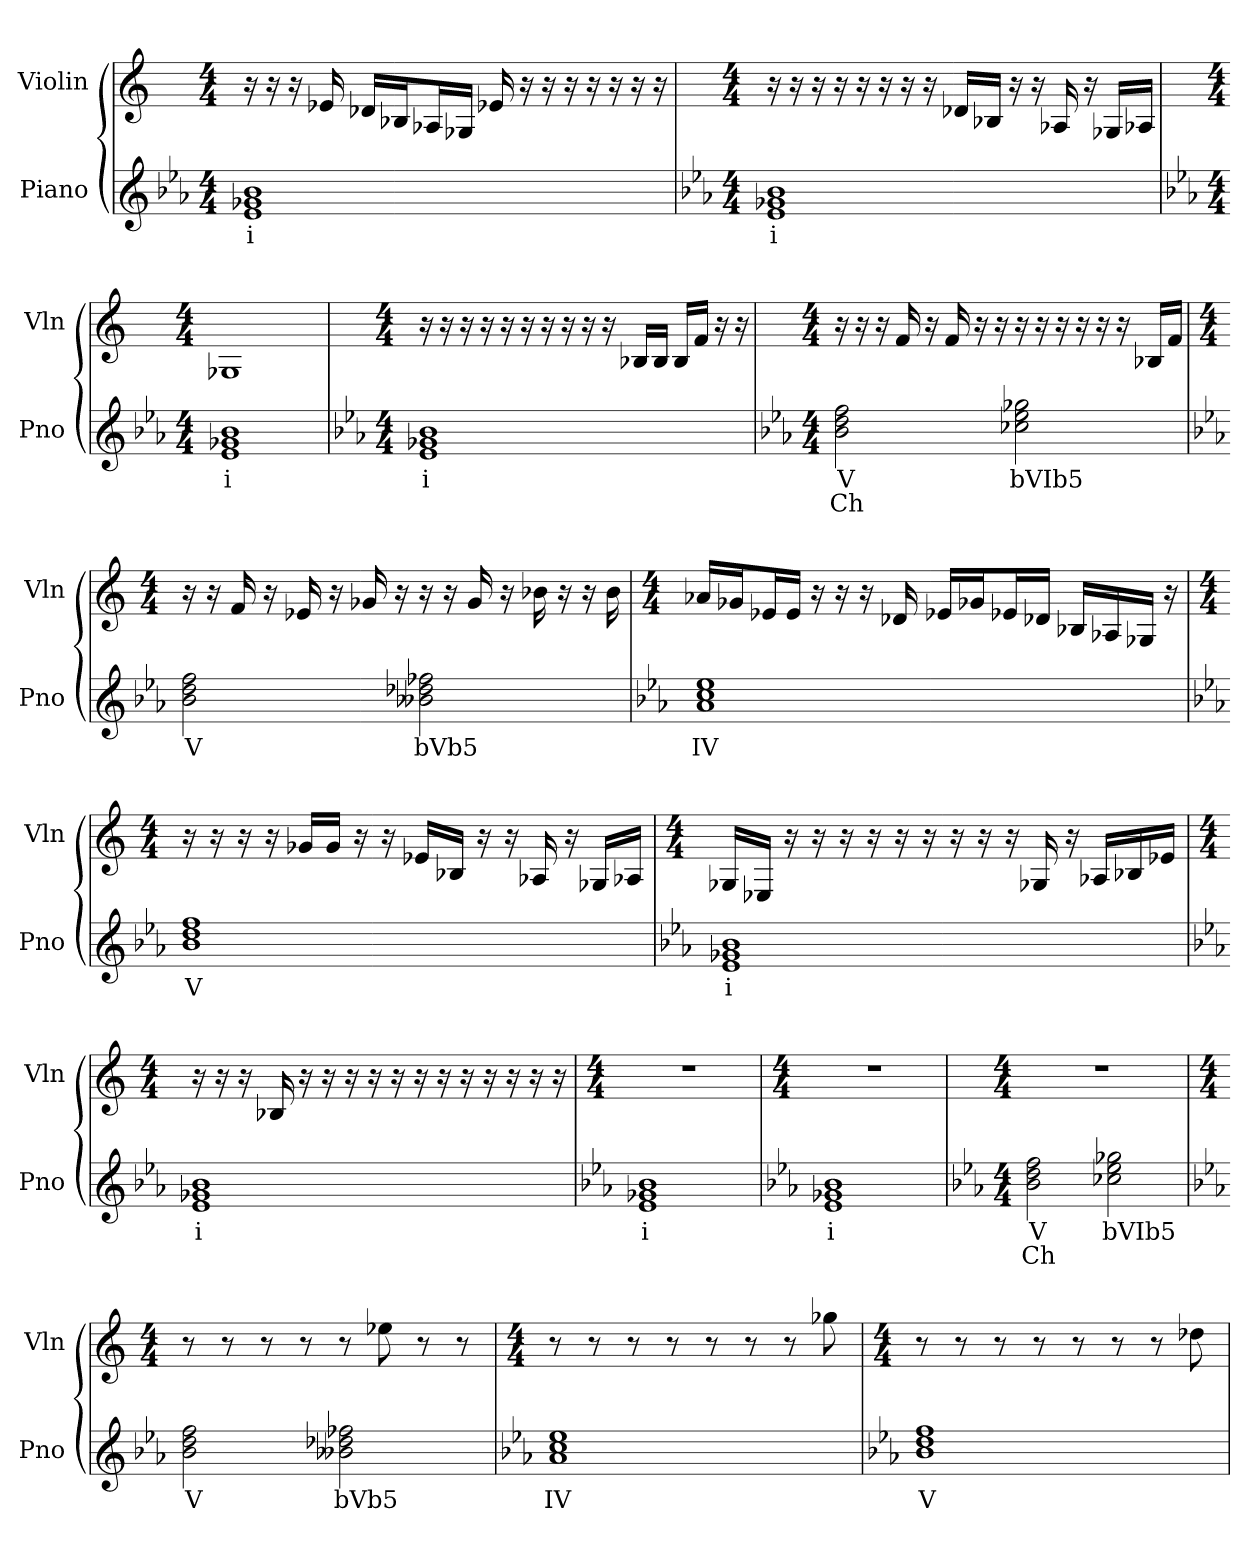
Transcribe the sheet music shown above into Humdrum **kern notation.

**kern	**text	**text	**kern
*part2	*part2	*part2	*part1
*staff2	*staff2	*staff2	*staff1
*I"Piano	*	*	*I"Violin
*I'Pno	*	*	*I'Vln
*k[b-e-a-]	*	*	*
*E-:	*	*	*
*M4/4	*	*	*M4/4
=	=	=	=
1e- 1g-X 1b-	i	.	16r
.	.	.	16r
.	.	.	16r
.	.	.	16e-X
.	.	.	16d-XLL
.	.	.	16B-XJ
.	.	.	16A-XL
.	.	.	16G-XJJ
.	.	.	16e-X
.	.	.	16r
.	.	.	16r
.	.	.	16r
.	.	.	16r
.	.	.	16r
.	.	.	16r
.	.	.	16r
=	=	=	=
*k[b-e-a-]	*	*	*
*E-:	*	*	*
*M4/4	*	*	*M4/4
1e- 1g-X 1b-	i	.	16r
.	.	.	16r
.	.	.	16r
.	.	.	16r
.	.	.	16r
.	.	.	16r
.	.	.	16r
.	.	.	16r
.	.	.	16d-XLL
.	.	.	16B-XJJ
.	.	.	16r
.	.	.	16r
.	.	.	16A-X
.	.	.	16r
.	.	.	16G-XLL
.	.	.	16A-XJJ
=	=	=	=
*k[b-e-a-]	*	*	*
*E-:	*	*	*
*M4/4	*	*	*M4/4
1e- 1g-X 1b-	i	.	1G-X
=	=	=	=
*k[b-e-a-]	*	*	*
*E-:	*	*	*
*M4/4	*	*	*M4/4
1e- 1g-X 1b-	i	.	16r
.	.	.	16r
.	.	.	16r
.	.	.	16r
.	.	.	16r
.	.	.	16r
.	.	.	16r
.	.	.	16r
.	.	.	16r
.	.	.	16r
.	.	.	16B-XLL
.	.	.	16B-JJ
.	.	.	16B-LL
.	.	.	16fJJ
.	.	.	16r
.	.	.	16r
=	=	=	=
*k[b-e-a-]	*	*	*
*E-:	*	*	*
*M4/4	*	*	*M4/4
2b- 2dd 2ff	V	Ch	16r
.	.	.	16r
.	.	.	16r
.	.	.	16f
.	.	.	16r
.	.	.	16f
.	.	.	16r
.	.	.	16r
2cc-X 2ee- 2gg-X	bVIb5	.	16r
.	.	.	16r
.	.	.	16r
.	.	.	16r
.	.	.	16r
.	.	.	16r
.	.	.	16B-XLL
.	.	.	16fJJ
=	=	=	=
*k[b-e-a-]	*	*	*
*E-:	*	*	*
*	*	*	*M4/4
2b- 2dd 2ff	V	.	16r
.	.	.	16r
.	.	.	16f
.	.	.	16r
.	.	.	16e-X
.	.	.	16r
.	.	.	16g-X
.	.	.	16r
2b--X 2dd-X 2ff-X	bVb5	.	16r
.	.	.	16r
.	.	.	16g-
.	.	.	16r
.	.	.	16b-X
.	.	.	16r
.	.	.	16r
.	.	.	16b-
=	=	=	=
*k[b-e-a-]	*	*	*
*E-:	*	*	*
*	*	*	*M4/4
1a- 1cc 1ee-	IV	.	16a-XLL
.	.	.	16g-XJ
.	.	.	16e-XL
.	.	.	16e-JJ
.	.	.	16r
.	.	.	16r
.	.	.	16r
.	.	.	16d-X
.	.	.	16e-XLL
.	.	.	16g-XJ
.	.	.	16e-XL
.	.	.	16d-XJJ
.	.	.	16B-XLL
.	.	.	16A-X
.	.	.	16G-XJJ
.	.	.	16r
=	=	=	=
*k[b-e-a-]	*	*	*
*E-:	*	*	*
*	*	*	*M4/4
1b- 1dd 1ff	V	.	16r
.	.	.	16r
.	.	.	16r
.	.	.	16r
.	.	.	16g-XLL
.	.	.	16g-JJ
.	.	.	16r
.	.	.	16r
.	.	.	16e-XLL
.	.	.	16B-XJJ
.	.	.	16r
.	.	.	16r
.	.	.	16A-X
.	.	.	16r
.	.	.	16G-XLL
.	.	.	16A-XJJ
=	=	=	=
*k[b-e-a-]	*	*	*
*E-:	*	*	*
*	*	*	*M4/4
1e- 1g-X 1b-	i	.	16G-XLL
.	.	.	16E-XJJ
.	.	.	16r
.	.	.	16r
.	.	.	16r
.	.	.	16r
.	.	.	16r
.	.	.	16r
.	.	.	16r
.	.	.	16r
.	.	.	16r
.	.	.	16G-X
.	.	.	16r
.	.	.	16A-XLL
.	.	.	16B-X
.	.	.	16e-XJJ
=	=	=	=
*k[b-e-a-]	*	*	*
*E-:	*	*	*
*	*	*	*M4/4
1e- 1g-X 1b-	i	.	16r
.	.	.	16r
.	.	.	16r
.	.	.	16B-X
.	.	.	16r
.	.	.	16r
.	.	.	16r
.	.	.	16r
.	.	.	16r
.	.	.	16r
.	.	.	16r
.	.	.	16r
.	.	.	16r
.	.	.	16r
.	.	.	16r
.	.	.	16r
=	=	=	=
*k[b-e-a-]	*	*	*
*E-:	*	*	*
*	*	*	*M4/4
1e- 1g-X 1b-	i	.	1r
=	=	=	=
*k[b-e-a-]	*	*	*
*E-:	*	*	*
*	*	*	*M4/4
1e- 1g-X 1b-	i	.	1r
=	=	=	=
*k[b-e-a-]	*	*	*
*E-:	*	*	*
*M4/4	*	*	*M4/4
2b- 2dd 2ff	V	Ch	1r
2cc-X 2ee- 2gg-X	bVIb5	.	.
=	=	=	=
*k[b-e-a-]	*	*	*
*E-:	*	*	*
*	*	*	*M4/4
2b- 2dd 2ff	V	.	8r
.	.	.	8r
.	.	.	8r
.	.	.	8r
2b--X 2dd-X 2ff-X	bVb5	.	8r
.	.	.	8ee-X
.	.	.	8r
.	.	.	8r
=	=	=	=
*k[b-e-a-]	*	*	*
*E-:	*	*	*
*	*	*	*M4/4
1a- 1cc 1ee-	IV	.	8r
.	.	.	8r
.	.	.	8r
.	.	.	8r
.	.	.	8r
.	.	.	8r
.	.	.	8r
.	.	.	8gg-X
=	=	=	=
*k[b-e-a-]	*	*	*
*E-:	*	*	*
*	*	*	*M4/4
1b- 1dd 1ff	V	.	8r
.	.	.	8r
.	.	.	8r
.	.	.	8r
.	.	.	8r
.	.	.	8r
.	.	.	8r
.	.	.	8dd-X
=	=	=	=
*-	*-	*-	*-
